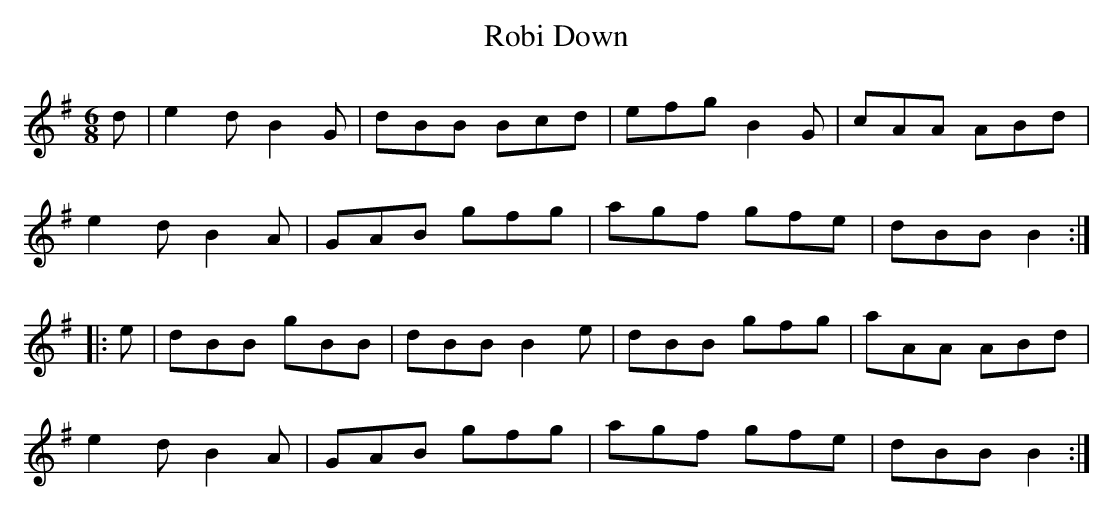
X:1
T:Robi Down
M:6/8
L:1/8
K:G
d|e2d B2G|dBB Bcd|efg B2G|cAA ABd|
e2d B2A|GAB gfg|agf gfe|dBB B2:|
|:e|dBB gBB|dBB B2e|dBB gfg|aAA ABd|
e2d B2A|GAB gfg|agf gfe|dBB B2:|]
